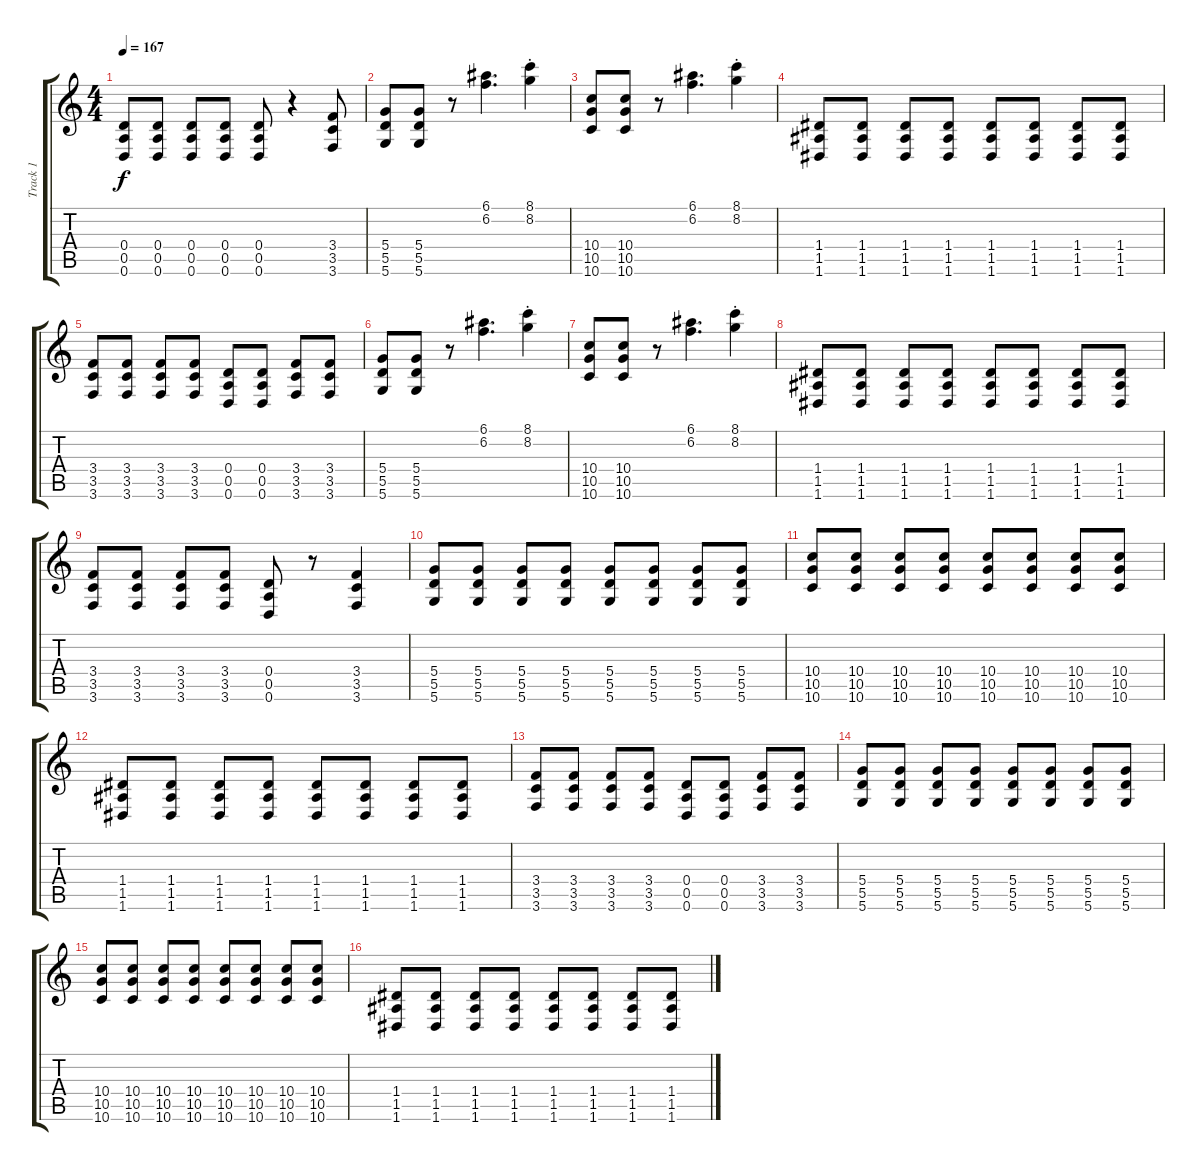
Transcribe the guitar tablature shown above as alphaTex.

\track ("Track 1" "Track 1") {instrument distortionguitar}
\staff {score tabs}
\tuning (E4 B3 G3 D3 A2 D2) {hide}
\ts (4 4)
\tempo 167
\clef g2
\ks c
(0.4 0.5 0.6).8{dy f} (0.4 0.5 0.6).8 (0.4 0.5 0.6).8 (0.4 0.5 0.6).8 (0.4 0.5 0.6).8 r.4 (3.4 3.5 3.6).8 |
(5.4 5.5 5.6).8 (5.4 5.5 5.6).8 r.8 (6.1 6.2).4{d} (8.1{st} 8.2{st}).4 |
(10.4 10.5 10.6).8 (10.4 10.5 10.6).8 r.8 (6.1 6.2).4{d} (8.1{st} 8.2{st}).4 |
(1.4 1.5 1.6).8 (1.4 1.5 1.6).8 (1.4 1.5 1.6).8 (1.4 1.5 1.6).8 (1.4 1.5 1.6).8 (1.4 1.5 1.6).8 (1.4 1.5 1.6).8 (1.4 1.5 1.6).8 |
(3.4 3.5 3.6).8 (3.4 3.5 3.6).8 (3.4 3.5 3.6).8 (3.4 3.5 3.6).8 (0.4 0.5 0.6).8 (0.4 0.5 0.6).8 (3.4 3.5 3.6).8 (3.4 3.5 3.6).8 |
(5.4 5.5 5.6).8 (5.4 5.5 5.6).8 r.8 (6.1 6.2).4{d} (8.1{st} 8.2{st}).4 |
(10.4 10.5 10.6).8 (10.4 10.5 10.6).8 r.8 (6.1 6.2).4{d} (8.1{st} 8.2{st}).4 |
(1.4 1.5 1.6).8 (1.4 1.5 1.6).8 (1.4 1.5 1.6).8 (1.4 1.5 1.6).8 (1.4 1.5 1.6).8 (1.4 1.5 1.6).8 (1.4 1.5 1.6).8 (1.4 1.5 1.6).8 |
(3.4 3.5 3.6).8 (3.4 3.5 3.6).8 (3.4 3.5 3.6).8 (3.4 3.5 3.6).8 (0.4 0.5 0.6).8 r.8 (3.4 3.5 3.6).4 |
(5.4 5.5 5.6).8 (5.4 5.5 5.6).8 (5.4 5.5 5.6).8 (5.4 5.5 5.6).8 (5.4 5.5 5.6).8 (5.4 5.5 5.6).8 (5.4 5.5 5.6).8 (5.4 5.5 5.6).8 |
(10.4 10.5 10.6).8 (10.4 10.5 10.6).8 (10.4 10.5 10.6).8 (10.4 10.5 10.6).8 (10.4 10.5 10.6).8 (10.4 10.5 10.6).8 (10.4 10.5 10.6).8 (10.4 10.5 10.6).8 |
(1.4 1.5 1.6).8 (1.4 1.5 1.6).8 (1.4 1.5 1.6).8 (1.4 1.5 1.6).8 (1.4 1.5 1.6).8 (1.4 1.5 1.6).8 (1.4 1.5 1.6).8 (1.4 1.5 1.6).8 |
(3.4 3.5 3.6).8 (3.4 3.5 3.6).8 (3.4 3.5 3.6).8 (3.4 3.5 3.6).8 (0.4 0.5 0.6).8 (0.4 0.5 0.6).8 (3.4 3.5 3.6).8 (3.4 3.5 3.6).8 |
(5.4 5.5 5.6).8 (5.4 5.5 5.6).8 (5.4 5.5 5.6).8 (5.4 5.5 5.6).8 (5.4 5.5 5.6).8 (5.4 5.5 5.6).8 (5.4 5.5 5.6).8 (5.4 5.5 5.6).8 |
(10.4 10.5 10.6).8 (10.4 10.5 10.6).8 (10.4 10.5 10.6).8 (10.4 10.5 10.6).8 (10.4 10.5 10.6).8 (10.4 10.5 10.6).8 (10.4 10.5 10.6).8 (10.4 10.5 10.6).8 |
(1.4 1.5 1.6).8 (1.4 1.5 1.6).8 (1.4 1.5 1.6).8 (1.4 1.5 1.6).8 (1.4 1.5 1.6).8 (1.4 1.5 1.6).8 (1.4 1.5 1.6).8 (1.4 1.5 1.6).8
